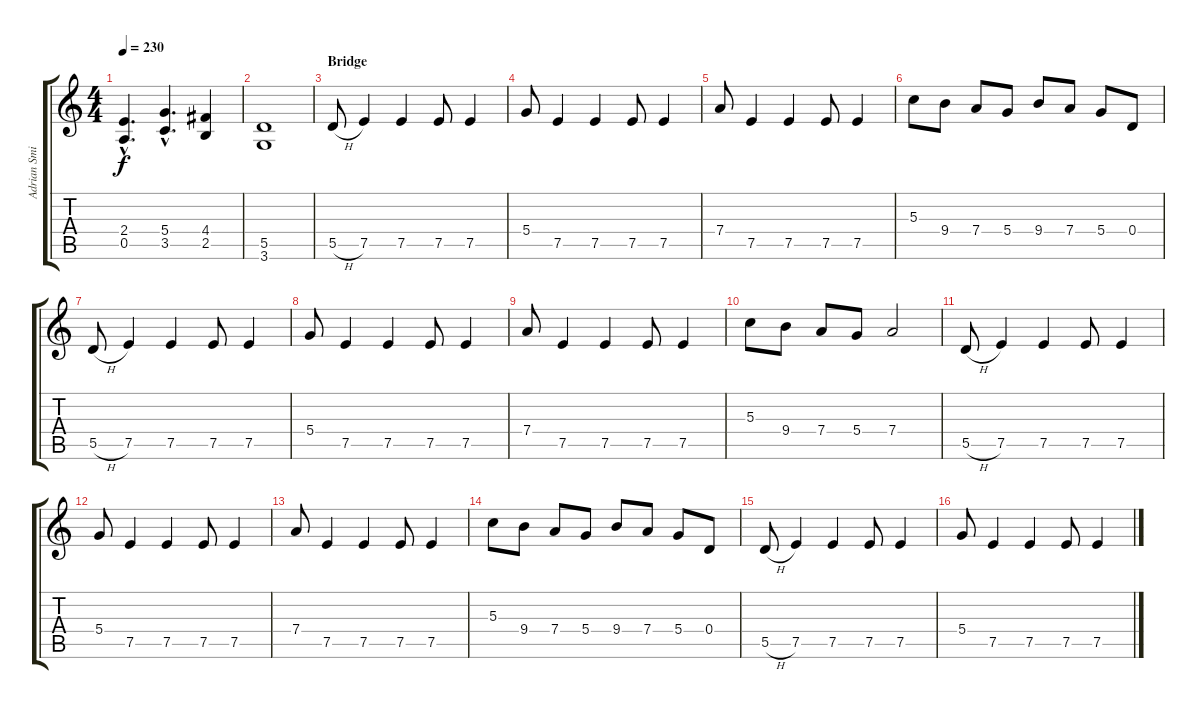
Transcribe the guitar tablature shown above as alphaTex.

\track ("Adrian Smith" "Adrian Smi") {instrument distortionguitar}
\staff {score tabs}
\tuning (E4 B3 G3 D3 A2 E2) {hide}
\ts (4 4)
\tempo 230
\clef g2
\ks c
(2.4{hac} 0.5{hac}).4{d dy f} (5.4{hac} 3.5{hac}).4{d} (4.4 2.5).4 |
(5.5 3.6).1 |
\section ("" "Bridge")
5.5{h}.8 7.5.4 7.5.4 7.5.8 7.5.4 |
5.4.8 7.5.4 7.5.4 7.5.8 7.5.4 |
7.4.8 7.5.4 7.5.4 7.5.8 7.5.4 |
5.3.8 9.4.8 7.4.8 5.4.8 9.4.8 7.4.8 5.4.8 0.4.8 |
5.5{h}.8 7.5.4 7.5.4 7.5.8 7.5.4 |
5.4.8 7.5.4 7.5.4 7.5.8 7.5.4 |
7.4.8 7.5.4 7.5.4 7.5.8 7.5.4 |
5.3.8 9.4.8 7.4.8 5.4.8 7.4.2 |
5.5{h}.8 7.5.4 7.5.4 7.5.8 7.5.4 |
5.4.8 7.5.4 7.5.4 7.5.8 7.5.4 |
7.4.8 7.5.4 7.5.4 7.5.8 7.5.4 |
5.3.8 9.4.8 7.4.8 5.4.8 9.4.8 7.4.8 5.4.8 0.4.8 |
5.5{h}.8 7.5.4 7.5.4 7.5.8 7.5.4 |
5.4.8 7.5.4 7.5.4 7.5.8 7.5.4
